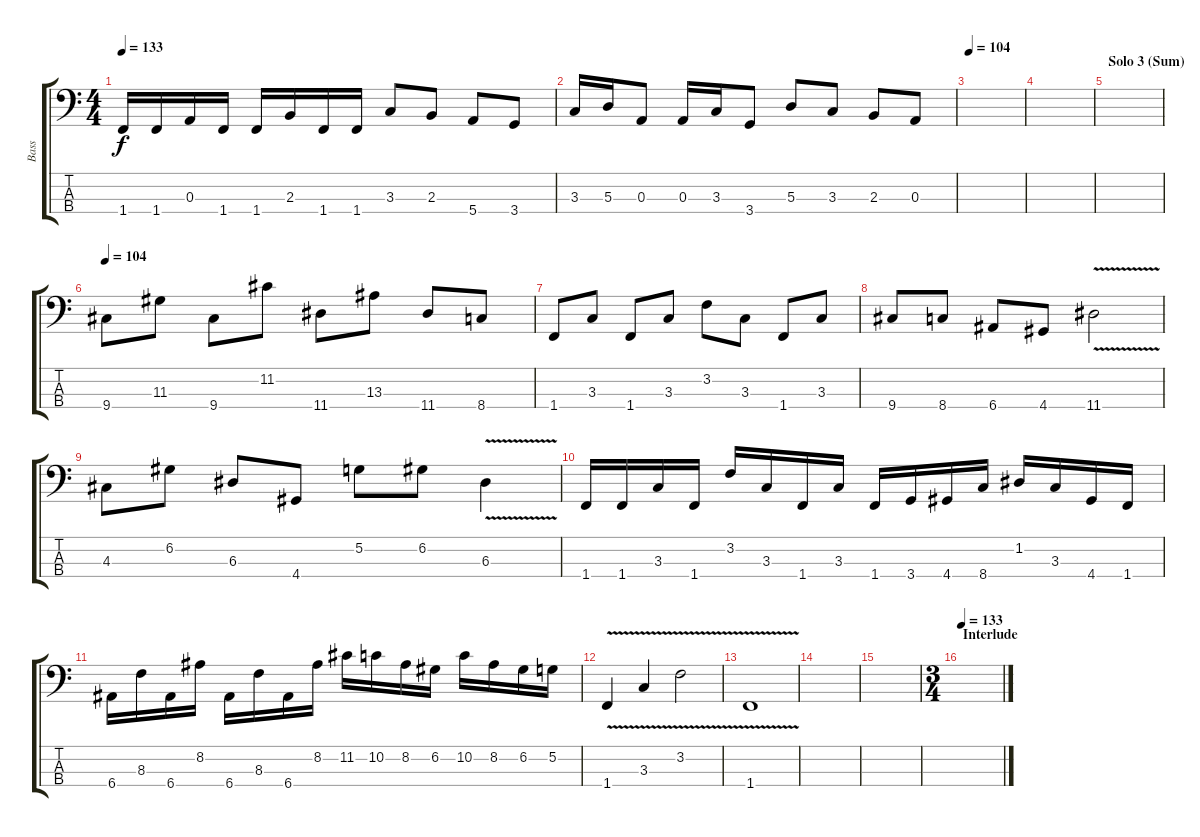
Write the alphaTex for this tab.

\track ("Bass" "Bass") {instrument electricbassfinger}
\staff {score tabs}
\tuning (G2 D2 A1 E1) {hide}
\ts (4 4)
\tempo 133
\clef f4
\ks c
1.4.16{dy f} 1.4.16 0.3.16 1.4.16 1.4.16 2.3.16 1.4.16 1.4.16 3.3.8 2.3.8 5.4.8 3.4.8 |
3.3.16 5.3.16 0.3.8 0.3.16 3.3.16 3.4.8 5.3.8 3.3.8 2.3.8 0.3.8 |
\tempo 104
|
|
\section ("" "Solo 3 (Sum) ")
|
\tempo 104
9.4.8 11.3.8 9.4.8 11.2.8 11.4.8 13.3.8 11.4.8 8.4.8 |
1.4.8 3.3.8 1.4.8 3.3.8 3.2.8 3.3.8 1.4.8 3.3.8 |
9.4.8 8.4.8 6.4.8 4.4.8 11.4{v}.2 |
4.3.8 6.2.8 6.3.8 4.4.8 5.2.8 6.2.8 6.3{v}.4 |
1.4.16 1.4.16 3.3.16 1.4.16 3.2.16 3.3.16 1.4.16 3.3.16 1.4.16 3.4.16 4.4.16 8.4.16 1.2.16 3.3.16 4.4.16 1.4.16 |
6.4.16 8.3.16 6.4.16 8.2.16 6.4.16 8.3.16 6.4.16 8.2.16 11.2.16 10.2.16 8.2.16 6.2.16 10.2.16 8.2.16 6.2.16 5.2.16 |
1.4{v}.4 3.3{v}.4 3.2{v}.2 |
1.4{v}.1 |
|
|
\ts (3 4)
\section ("" "Interlude ")
\tempo 133
